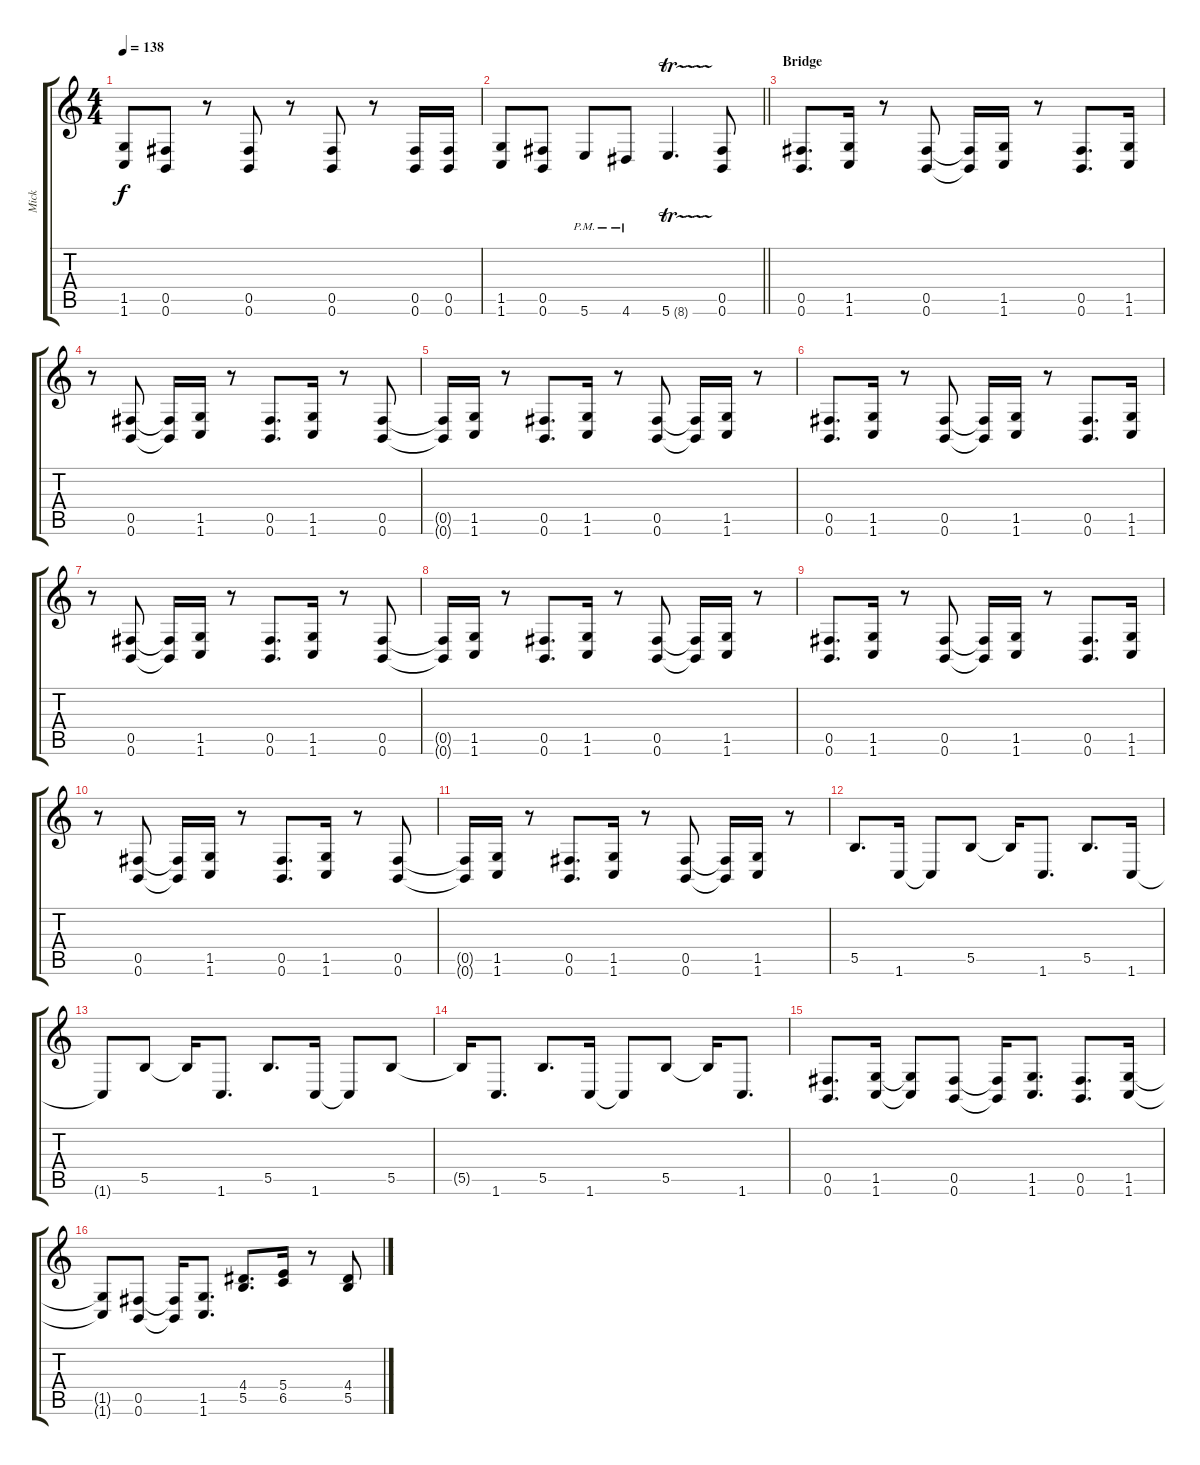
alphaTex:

\track ("Mick" "Mick") {instrument distortionguitar}
\staff {score tabs}
\tuning (Db4 Ab3 E3 B2 Gb2 B1) {hide}
\ts (4 4)
\tempo 138
\clef g2
\ks c
(1.5 1.6).8{dy f} (0.5 0.6).8 r.8 (0.5 0.6).8 r.8 (0.5 0.6).8 r.8 (0.5 0.6).16 (0.5 0.6).16 |
\barLineRight lightlight
(1.5 1.6).8 (0.5 0.6).8 5.6{pm}.8 4.6{pm}.8 5.6{tr (8 32)}.4{d} (0.5 0.6).8 |
\section ("" "Bridge")
(0.5 0.6).8{d} (1.5 1.6).16 r.8 (0.5 0.6).8 (0.5{t} 0.6{t}).16 (1.5 1.6).16 r.8 (0.5 0.6).8{d} (1.5 1.6).16 |
r.8 (0.5 0.6).8 (0.5{t} 0.6{t}).16 (1.5 1.6).16 r.8 (0.5 0.6).8{d} (1.5 1.6).16 r.8 (0.5 0.6).8 |
(0.5{t} 0.6{t}).16 (1.5 1.6).16 r.8 (0.5 0.6).8{d} (1.5 1.6).16 r.8 (0.5 0.6).8 (0.5{t} 0.6{t}).16 (1.5 1.6).16 r.8 |
(0.5 0.6).8{d} (1.5 1.6).16 r.8 (0.5 0.6).8 (0.5{t} 0.6{t}).16 (1.5 1.6).16 r.8 (0.5 0.6).8{d} (1.5 1.6).16 |
r.8 (0.5 0.6).8 (0.5{t} 0.6{t}).16 (1.5 1.6).16 r.8 (0.5 0.6).8{d} (1.5 1.6).16 r.8 (0.5 0.6).8 |
(0.5{t} 0.6{t}).16 (1.5 1.6).16 r.8 (0.5 0.6).8{d} (1.5 1.6).16 r.8 (0.5 0.6).8 (0.5{t} 0.6{t}).16 (1.5 1.6).16 r.8 |
(0.5 0.6).8{d} (1.5 1.6).16 r.8 (0.5 0.6).8 (0.5{t} 0.6{t}).16 (1.5 1.6).16 r.8 (0.5 0.6).8{d} (1.5 1.6).16 |
r.8 (0.5 0.6).8 (0.5{t} 0.6{t}).16 (1.5 1.6).16 r.8 (0.5 0.6).8{d} (1.5 1.6).16 r.8 (0.5 0.6).8 |
(0.5{t} 0.6{t}).16 (1.5 1.6).16 r.8 (0.5 0.6).8{d} (1.5 1.6).16 r.8 (0.5 0.6).8 (0.5{t} 0.6{t}).16 (1.5 1.6).16 r.8 |
5.5.8{d} 1.6.16 1.6{t}.8 5.5.8 5.5{t}.16 1.6.8{d} 5.5.8{d} 1.6.16 |
1.6{t}.8 5.5.8 5.5{t}.16 1.6.8{d} 5.5.8{d} 1.6.16 1.6{t}.8 5.5.8 |
5.5{t}.16 1.6.8{d} 5.5.8{d} 1.6.16 1.6{t}.8 5.5.8 5.5{t}.16 1.6.8{d} |
(0.5 0.6).8{d} (1.5 1.6).16 (1.5{t} 1.6{t}).8 (0.5 0.6).8 (0.5{t} 0.6{t}).16 (1.5 1.6).8{d} (0.5 0.6).8{d} (1.5 1.6).16 |
(1.5{t} 1.6{t}).8 (0.5 0.6).8 (0.5{t} 0.6{t}).16 (1.5 1.6).8{d} (4.4 5.5).8{d} (5.4 6.5).16 r.8 (4.4 5.5).8
